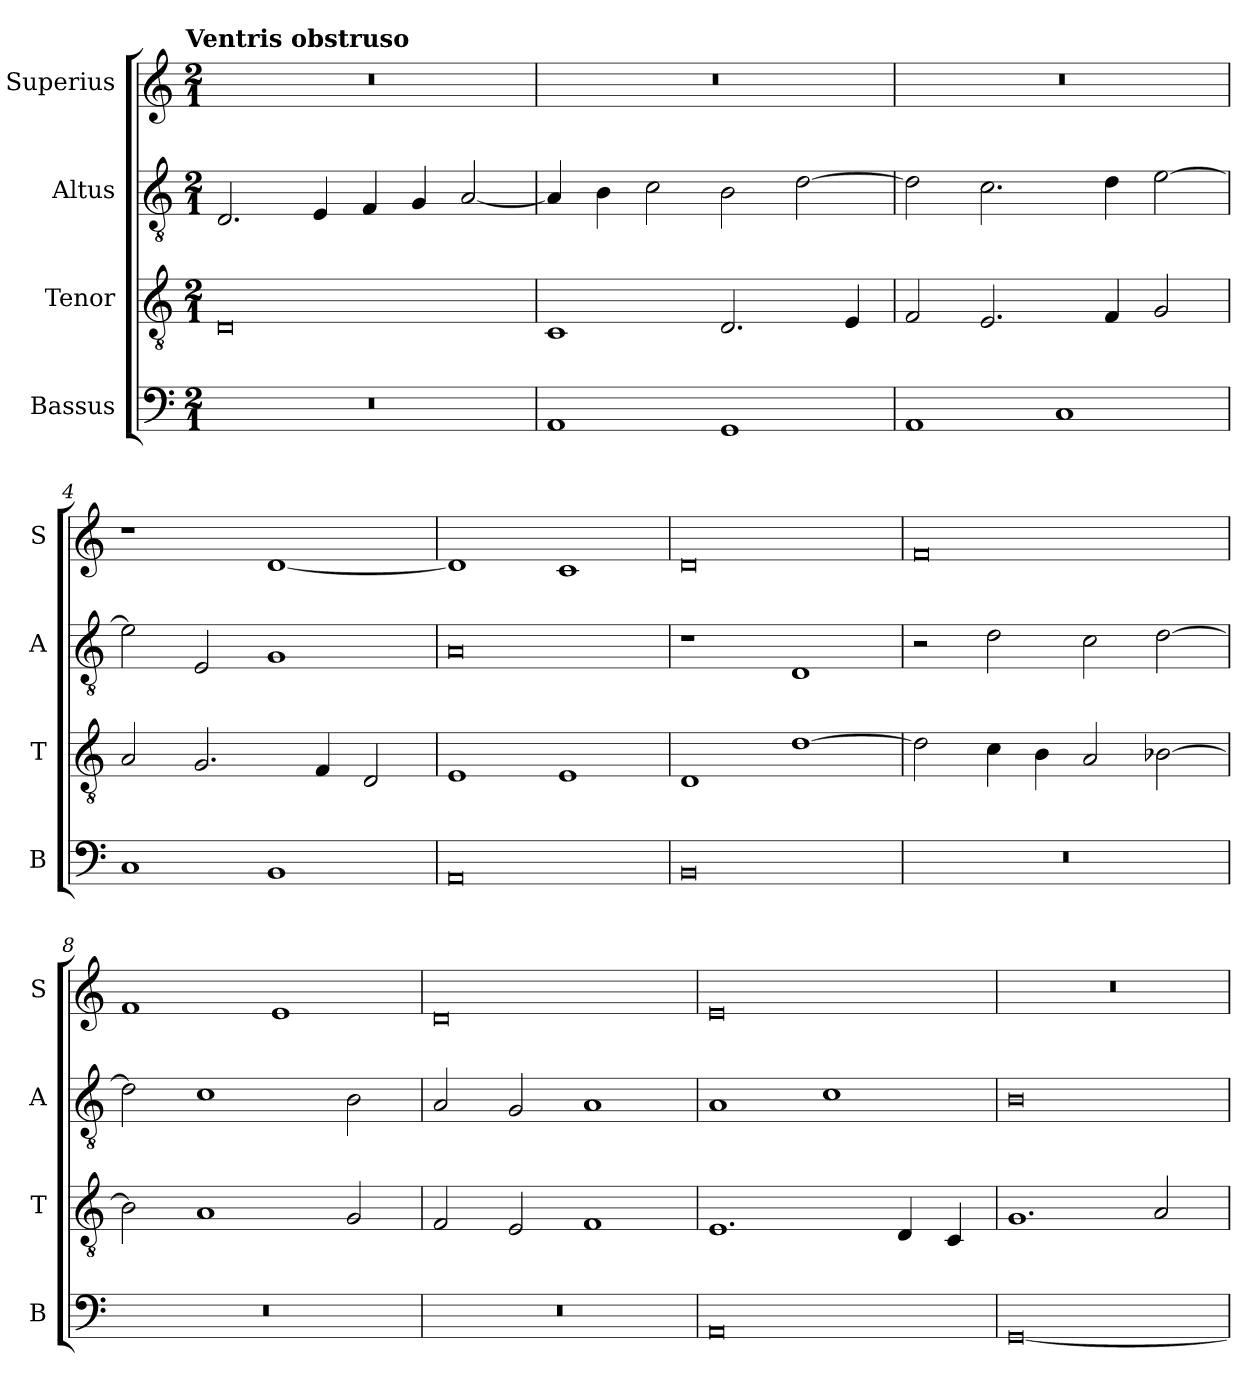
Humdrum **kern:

**kern	**kern	**kern	**kern
*part4	*part3	*part2	*part1
*staff4	*staff3	*staff2	*staff1
*I"Bassus	*I"Tenor	*I"Altus	*I"Superius
*I'B	*I'T	*I'A	*I'S
*clefF4	*clefGv2	*clefGv2	*clefG2
*k[]	*k[]	*k[]	*k[]
!!LO:TX:omd:t=Ventris obstruso
*M2/1	*M2/1	*M2/1	*M2/1
=1	=1	=1	=1
0r	0D	2.D/	0r
.	.	4E/	.
.	.	4F/	.
.	.	4G/	.
.	.	[2A/	.
=2	=2	=2	=2
1AA	1C	4A/]	0r
.	.	4B\	.
.	.	2c\	.
1GG	2.D/	2B\	.
.	.	[2d\	.
.	4E/	.	.
=3	=3	=3	=3
1AA	2F/	2d\]	0r
.	2.E/	2.c\	.
1C	.	.	.
.	4F/	4d\	.
.	2G/	[2e\	.
=4	=4	=4	=4
1C	2A/	2e\]	1r
.	2.G/	2E/	.
1BB	.	1G	[1d
.	4F/	.	.
.	2D/	.	.
=5	=5	=5	=5
0AA	1E	0A	1d]
.	1E	.	1c
=6	=6	=6	=6
0BB	1D	1r	0d
.	[1d	1D	.
=7	=7	=7	=7
0r	2d\]	2r	0f
.	4c\	2d\	.
.	4B\	.	.
.	2A/	2c\	.
.	[2B-X\	[2d\	.
=8	=8	=8	=8
0r	2B-\]	2d\]	1f
.	1A	1c	.
.	.	.	1e
.	2G/	2B\	.
=9	=9	=9	=9
0r	2F/	2A/	0d
.	2E/	2G/	.
.	1F	1A	.
=10	=10	=10	=10
0AA	1.E	1A	0e
.	.	1c	.
.	4D/	.	.
.	4C/	.	.
=11	=11	=11	=11
[0GG	1.G	0B	0r
.	2A/	.	.
=	=	=	=
*-	*-	*-	*-
